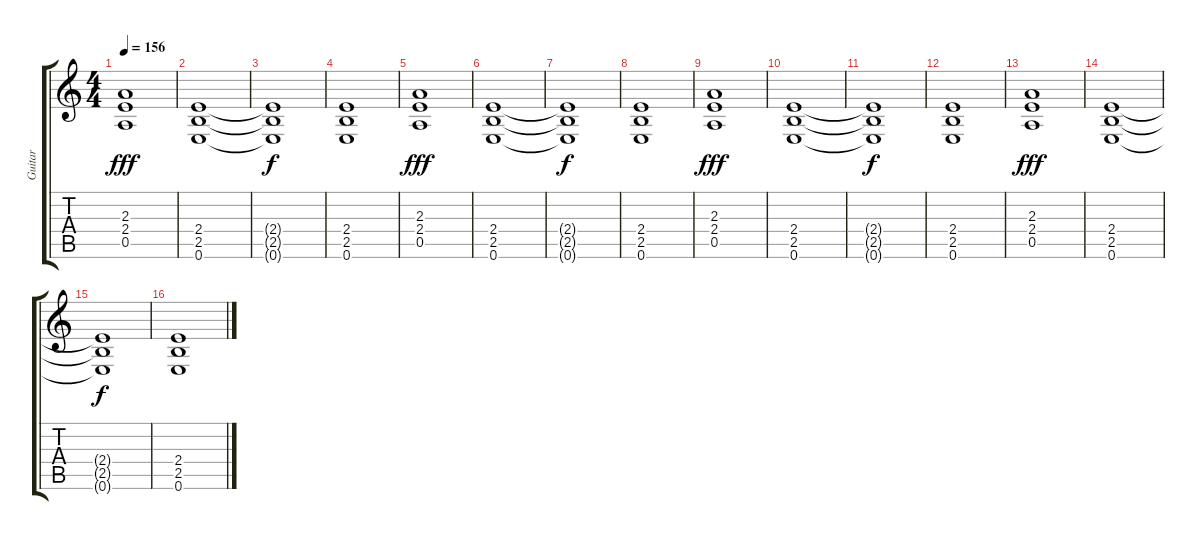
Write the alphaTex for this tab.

\track ("Guitar" "Guitar") {instrument overdrivenguitar}
\staff {score tabs}
\tuning (E4 B3 G3 D3 A2 E2) {hide}
\ts (4 4)
\tempo 156
\clef g2
\ks c
(2.3 2.4 0.5).1{dy fff} |
(2.4 2.5 0.6).1 |
(2.4{t} 2.5{t} 0.6{t}).1{dy f} |
(2.4 2.5 0.6).1 |
(2.3 2.4 0.5).1{dy fff} |
(2.4 2.5 0.6).1 |
(2.4{t} 2.5{t} 0.6{t}).1{dy f} |
(2.4 2.5 0.6).1 |
(2.3 2.4 0.5).1{dy fff} |
(2.4 2.5 0.6).1 |
(2.4{t} 2.5{t} 0.6{t}).1{dy f} |
(2.4 2.5 0.6).1 |
(2.3 2.4 0.5).1{dy fff} |
(2.4 2.5 0.6).1 |
(2.4{t} 2.5{t} 0.6{t}).1{dy f} |
(2.4 2.5 0.6).1
